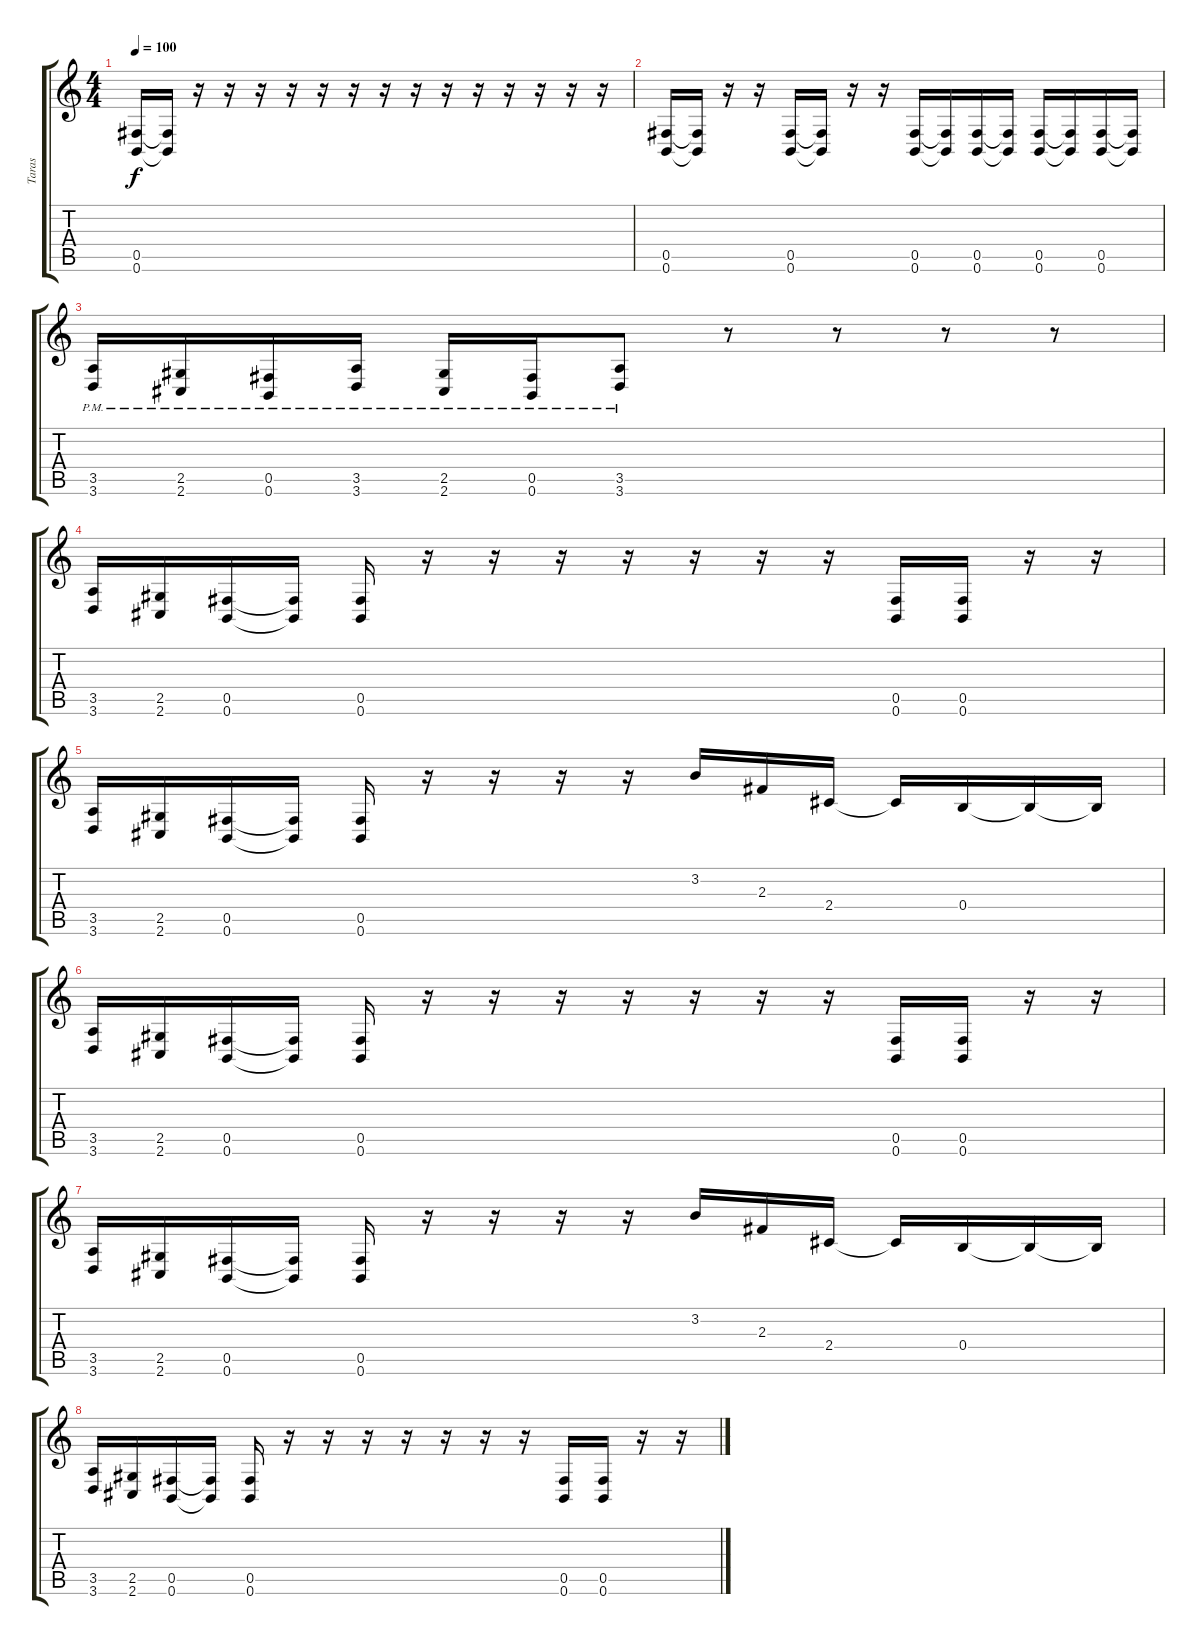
\track ("Taras" "Taras") {instrument distortionguitar}
\staff {score tabs}
\tuning (Db4 Ab3 E3 B2 Gb2 B1) {hide}
\ts (4 4)
\tempo 100
\clef g2
\ks c
(0.5 0.6).16{dy f} (0.5{t} 0.6{t}).16 r.16 r.16 r.16 r.16 r.16 r.16 r.16 r.16 r.16 r.16 r.16 r.16 r.16 r.16 |
(0.5 0.6).16 (0.5{t} 0.6{t}).16 r.16 r.16 (0.5 0.6).16 (0.5{t} 0.6{t}).16 r.16 r.16 (0.5 0.6).16 (0.5{t} 0.6{t}).16 (0.5 0.6).16 (0.5{t} 0.6{t}).16 (0.5 0.6).16 (0.5{t} 0.6{t}).16 (0.5 0.6).16 (0.5{t} 0.6{t}).16 |
(3.5{pm} 3.6{pm}).16 (2.5{pm} 2.6{pm}).16 (0.5{pm} 0.6{pm}).16 (3.5{pm} 3.6{pm}).16 (2.5{pm} 2.6{pm}).16 (0.5{pm} 0.6{pm}).16 (3.5{pm} 3.6{pm}).8 r.8 r.8 r.8 r.8 |
(3.5 3.6).16 (2.5 2.6).16 (0.5 0.6).16 (0.5{t} 0.6{t}).16 (0.5 0.6).16 r.16 r.16 r.16 r.16 r.16 r.16 r.16 (0.5 0.6).16 (0.5 0.6).16 r.16 r.16 |
(3.5 3.6).16 (2.5 2.6).16 (0.5 0.6).16 (0.5{t} 0.6{t}).16 (0.5 0.6).16 r.16 r.16 r.16 r.16 3.2.16 2.3.16 2.4.16 2.4{t}.16 0.4.16 0.4{t}.16 0.4{t}.16 |
(3.5 3.6).16 (2.5 2.6).16 (0.5 0.6).16 (0.5{t} 0.6{t}).16 (0.5 0.6).16 r.16 r.16 r.16 r.16 r.16 r.16 r.16 (0.5 0.6).16 (0.5 0.6).16 r.16 r.16 |
(3.5 3.6).16 (2.5 2.6).16 (0.5 0.6).16 (0.5{t} 0.6{t}).16 (0.5 0.6).16 r.16 r.16 r.16 r.16 3.2.16 2.3.16 2.4.16 2.4{t}.16 0.4.16 0.4{t}.16 0.4{t}.16 |
(3.5 3.6).16 (2.5 2.6).16 (0.5 0.6).16 (0.5{t} 0.6{t}).16 (0.5 0.6).16 r.16 r.16 r.16 r.16 r.16 r.16 r.16 (0.5 0.6).16 (0.5 0.6).16 r.16 r.16
